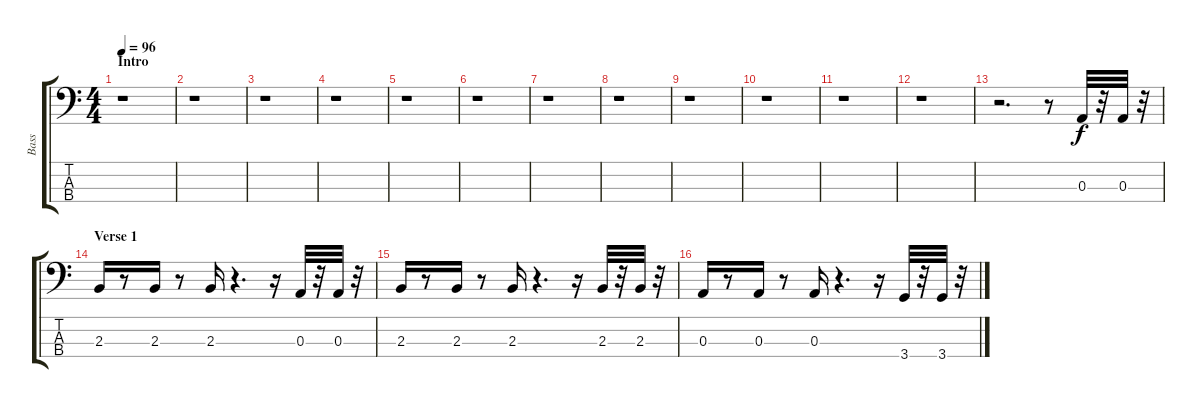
\track ("Bass" "Bass") {instrument electricbassfinger}
\staff {score tabs}
\tuning (G2 D2 A1 E1) {hide}
\ts (4 4)
\section ("" "Intro")
\tempo 96
\clef f4
\ks c
r.1{dy f instrument electricbassfinger} |
r.1 |
r.1 |
r.1 |
r.1 |
r.1 |
r.1 |
r.1 |
r.1 |
r.1 |
r.1 |
r.1 |
r.2{d} r.8 0.3.32 r.32 0.3.32 r.32 |
\section ("" "Verse 1")
2.3.16 r.8 2.3.16 r.8 2.3.16 r.4{d} r.16 0.3.32 r.32 0.3.32 r.32 |
2.3.16 r.8 2.3.16 r.8 2.3.16 r.4{d} r.16 2.3.32 r.32 2.3.32 r.32 |
0.3.16 r.8 0.3.16 r.8 0.3.16 r.4{d} r.16 3.4.32 r.32 3.4.32 r.32
